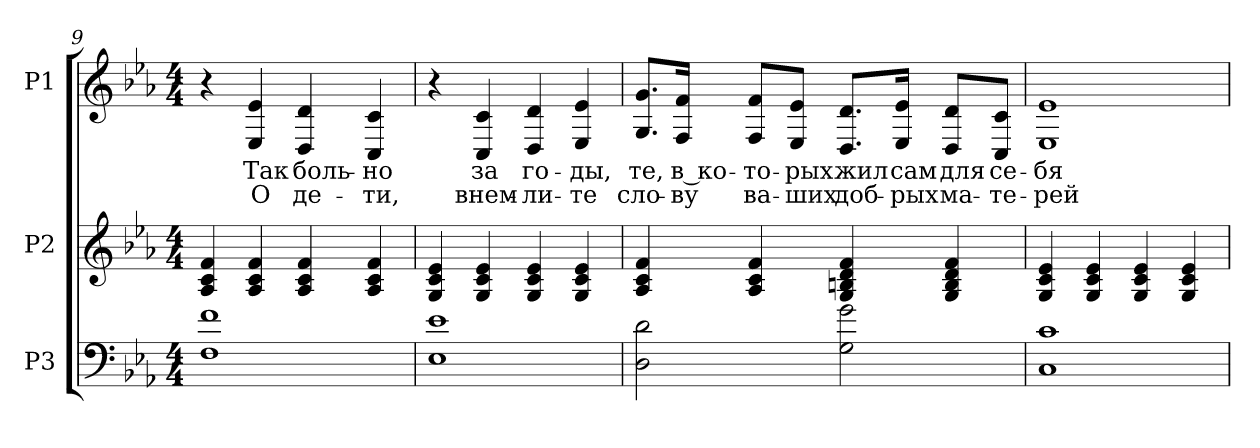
**kern	**kern	**kern	**text	**text
*part3	*part2	*part1	*part1	*part1
*staff3	*staff2	*staff1	*staff1	*staff1
*I"P3	*I"P2	*I"P1	*	*
*clefF4	*clefG2	*clefG2	*	*
*ITrd7c12	*	*	*	*
*k[b-e-a-]	*k[b-e-a-]	*k[b-e-a-]	*	*
*E-:	*E-:	*E-:	*	*
*M4/4	*M4/4	*M4/4	*	*
=9	=9	=9	=9	=9
1FFi 1Fi	4A-i/ 4ci 4fi	4r	.	.
!	!	!	!LO:LY:b:color=#000000	!LO:LY:b:color=#000000
.	4A-i/ 4ci 4fi	4E-i/ 4e-i	Так	О
!	!	!	!LO:LY:b:color=#000000	!LO:LY:b:color=#000000
.	4A-i/ 4ci 4fi	4Di/ 4di	боль-	де-
!	!	!	!LO:LY:b:color=#000000	!LO:LY:b:color=#000000
.	4A-i/ 4ci 4fi	4Ci/ 4ci	-но	-ти,
=10	=10	=10	=10	=10
1EE-i 1E-i	4Gi/ 4ci 4e-i	4r	.	.
!	!	!	!LO:LY:b:color=#000000	!LO:LY:b:color=#000000
.	4Gi/ 4ci 4e-i	4Ci/ 4ci	за	внем-
!	!	!	!LO:LY:b:color=#000000	!LO:LY:b:color=#000000
.	4Gi/ 4ci 4e-i	4Di/ 4di	го-	-ли-
!	!	!	!LO:LY:b:color=#000000	!LO:LY:b:color=#000000
.	4Gi/ 4ci 4e-i	4E-i/ 4e-i	-ды,	-те
!!LO:LB:g=z
=11	=11	=11	=11	=11
!	!	!	!LO:LY:b:color=#000000	!LO:LY:b:color=#000000
2DDi\ 2Di	4A-i/ 4ci 4fi	8.Gi/ 8.gi/L	те,	сло-
!	!	!	!LO:LY:b:color=#000000	!LO:LY:b:color=#000000
.	.	16Fi/ 16fi/Jk	в ко-	-ву
!	!	!	!LO:LY:b:color=#000000	!LO:LY:b:color=#000000
.	4A-i/ 4ci 4fi	8Fi/ 8fi/L	-то-	ва-
!	!	!	!LO:LY:b:color=#000000	!LO:LY:b:color=#000000
.	.	8E-i/ 8e-i/J	-рых	-ших
!	!	!	!LO:LY:b:color=#000000	!LO:LY:b:color=#000000
2GGi\ 2Gi	4Gi/ 4Bni 4di 4fi	8.Di/ 8.di/L	жил	доб-
!	!	!	!LO:LY:b:color=#000000	!LO:LY:b:color=#000000
.	.	16E-i/ 16e-i/Jk	сам	-рых
!	!	!	!LO:LY:b:color=#000000	!LO:LY:b:color=#000000
.	4Gi/ 4Bi 4di 4fi	8Di/ 8di/L	для	ма-
!	!	!	!LO:LY:b:color=#000000	!LO:LY:b:color=#000000
.	.	8Ci/ 8ci/J	се-	-те-
=12	=12	=12	=12	=12
!	!	!	!LO:LY:b:color=#000000	!LO:LY:b:color=#000000
1CCi 1Ci	4Gi/ 4ci 4e-i	1E-i 1e-i	-бя	-рей
.	4Gi/ 4ci 4e-i	.	.	.
.	4Gi/ 4ci 4e-i	.	.	.
.	4Gi/ 4ci 4e-i	.	.	.
=	=	=	=	=
*-	*-	*-	*-	*-
